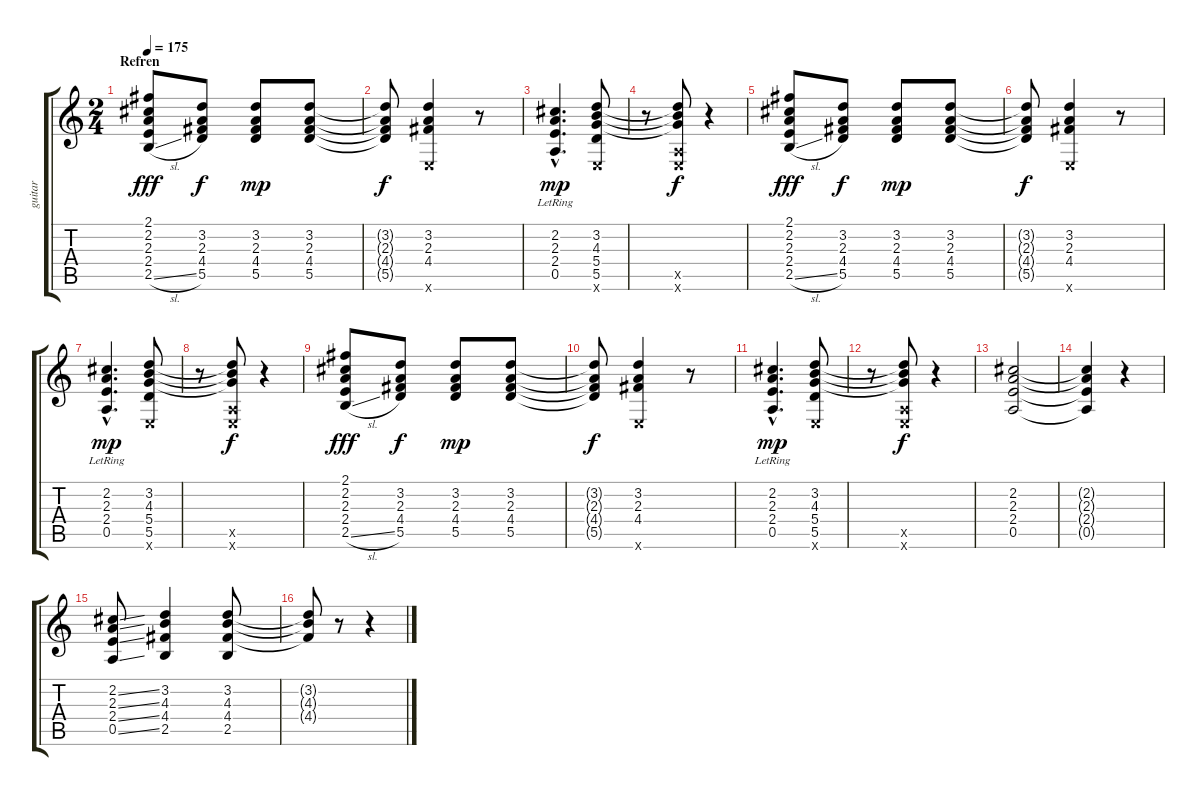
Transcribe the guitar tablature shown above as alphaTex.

\track ("guitar" "guitar") {instrument acousticguitarsteel}
\staff {score tabs}
\tuning (E4 B3 G3 D3 A2 E2) {hide}
\ts (2 4)
\section ("" "Refren")
\tempo 175
\clef g2
\ks c
(2.1 2.2 2.3 2.4 2.5{sl}).8{dy fff volume 12 instrument overdrivenguitar} (3.2 2.3 4.4 5.5).8{dy f} (3.2 2.3 4.4 5.5).8{dy mp} (3.2 2.3 4.4 5.5).8 |
(3.2{t} 2.3{t} 4.4{t} 5.5{t}).8{dy f} (3.2 2.3 4.4 0.6{x}).4 r.8 |
(2.2{hac lr} 2.3{hac lr} 2.4{hac lr} 0.5{hac}).4{d dy mp} (3.2 4.3 5.4 5.5 0.6{x}).8 |
r.8 (3.2{t} 4.3{t} 5.4{t} 0.5{x} 0.6{x}).8{dy f} r.4 |
(2.1 2.2 2.3 2.4 2.5{sl}).8{dy fff} (3.2 2.3 4.4 5.5).8{dy f} (3.2 2.3 4.4 5.5).8{dy mp} (3.2 2.3 4.4 5.5).8 |
(3.2{t} 2.3{t} 4.4{t} 5.5{t}).8{dy f} (3.2 2.3 4.4 0.6{x}).4 r.8 |
(2.2{hac lr} 2.3{hac lr} 2.4{hac lr} 0.5{hac}).4{d dy mp} (3.2 4.3 5.4 5.5 0.6{x}).8 |
r.8 (3.2{t} 4.3{t} 5.4{t} 0.5{x} 0.6{x}).8{dy f} r.4 |
(2.1 2.2 2.3 2.4 2.5{sl}).8{dy fff} (3.2 2.3 4.4 5.5).8{dy f} (3.2 2.3 4.4 5.5).8{dy mp} (3.2 2.3 4.4 5.5).8 |
(3.2{t} 2.3{t} 4.4{t} 5.5{t}).8{dy f} (3.2 2.3 4.4 0.6{x}).4 r.8 |
(2.2{hac lr} 2.3{hac lr} 2.4{hac lr} 0.5{hac}).4{d dy mp} (3.2 4.3 5.4 5.5 0.6{x}).8 |
r.8 (3.2{t} 4.3{t} 5.4{t} 0.5{x} 0.6{x}).8{dy f} r.4 |
(2.2 2.3 2.4 0.5).2 |
(2.2{t} 2.3{t} 2.4{t} 0.5{t}).4 r.4 |
(2.2{ss} 2.3{ss} 2.4{ss} 0.5{ss}).8 (3.2 4.3 4.4 2.5).4 (3.2 4.3 4.4 2.5).8 |
(3.2{t} 4.3{t} 4.4{t}).8 r.8 r.4
